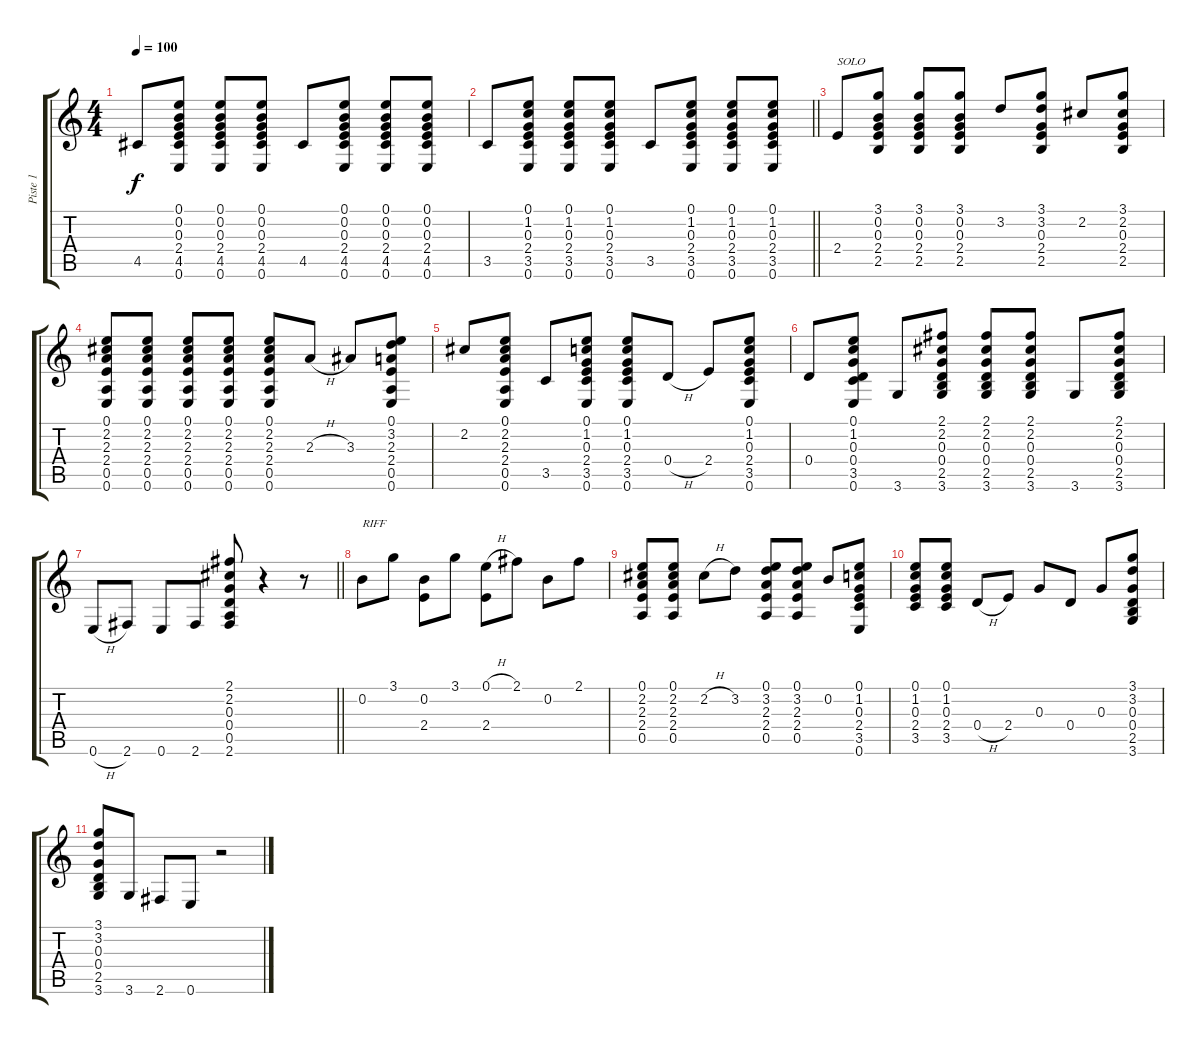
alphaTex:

\track ("Piste 1" "Piste 1") {instrument acousticguitarsteel}
\staff {score tabs}
\tuning (E4 B3 G3 D3 A2 E2) {hide}
\ts (4 4)
\tempo 100
\clef g2
\ks c
4.5.8{dy f} (0.1 0.2 0.3 2.4 4.5 0.6).8 (0.1 0.2 0.3 2.4 4.5 0.6).8 (0.1 0.2 0.3 2.4 4.5 0.6).8 4.5.8 (0.1 0.2 0.3 2.4 4.5 0.6).8 (0.1 0.2 0.3 2.4 4.5 0.6).8 (0.1 0.2 0.3 2.4 4.5 0.6).8 |
\barLineRight lightlight
3.5.8 (0.1 1.2 0.3 2.4 3.5 0.6).8 (0.1 1.2 0.3 2.4 3.5 0.6).8 (0.1 1.2 0.3 2.4 3.5 0.6).8 3.5.8 (0.1 1.2 0.3 2.4 3.5 0.6).8 (0.1 1.2 0.3 2.4 3.5 0.6).8 (0.1 1.2 0.3 2.4 3.5 0.6).8 |
2.4.8{txt "SOLO"} (3.1 0.2 0.3 2.4 2.5).8 (3.1 0.2 0.3 2.4 2.5).8 (3.1 0.2 0.3 2.4 2.5).8 3.2.8 (3.1 3.2 0.3 2.4 2.5).8 2.2.8 (3.1 2.2 0.3 2.4 2.5).8 |
(0.1 2.2 2.3 2.4 0.5 0.6).8 (0.1 2.2 2.3 2.4 0.5 0.6).8 (0.1 2.2 2.3 2.4 0.5 0.6).8 (0.1 2.2 2.3 2.4 0.5 0.6).8 (0.1 2.2 2.3 2.4 0.5 0.6).8 2.3{h}.8 3.3.8 (0.1 3.2 2.3 2.4 0.5 0.6).8 |
2.2.8 (0.1 2.2 2.3 2.4 0.5 0.6).8 3.5.8 (0.1 1.2 0.3 2.4 3.5 0.6).8 (0.1 1.2 0.3 2.4 3.5 0.6).8 0.4{h}.8 2.4.8 (0.1 1.2 0.3 2.4 3.5 0.6).8 |
0.4.8 (0.1 1.2 0.3 0.4 3.5 0.6).8 3.6.8 (2.1 2.2 0.3 0.4 2.5 3.6).8 (2.1 2.2 0.3 0.4 2.5 3.6).8 (2.1 2.2 0.3 0.4 2.5 3.6).8 3.6.8 (2.1 2.2 0.3 0.4 2.5 3.6).8 |
\barLineRight lightlight
0.6{h}.8 2.6.8 0.6.8 2.6.8 (2.1 2.2 0.3 0.4 0.5 2.6).8 r.4 r.8 |
0.2.8{txt "RIFF"} 3.1.8 (0.2 2.4).8 3.1.8 (0.1{h} 2.4).8 2.1.8 0.2.8 2.1.8 |
(0.1 2.2 2.3 2.4 0.5).8 (0.1 2.2 2.3 2.4 0.5).8 2.2{h}.8 3.2.8 (0.1 3.2 2.3 2.4 0.5).8 (0.1 3.2 2.3 2.4 0.5).8 0.2.8 (0.1 1.2 0.3 2.4 3.5 0.6).8 |
(0.1 1.2 0.3 2.4 3.5).8 (0.1 1.2 0.3 2.4 3.5).8 0.4{h}.8 2.4.8 0.3.8 0.4.8 0.3.8 (3.1 3.2 0.3 0.4 2.5 3.6).8 |
(3.1 3.2 0.3 0.4 2.5 3.6).8 3.6.8 2.6.8 0.6.8 r.2
